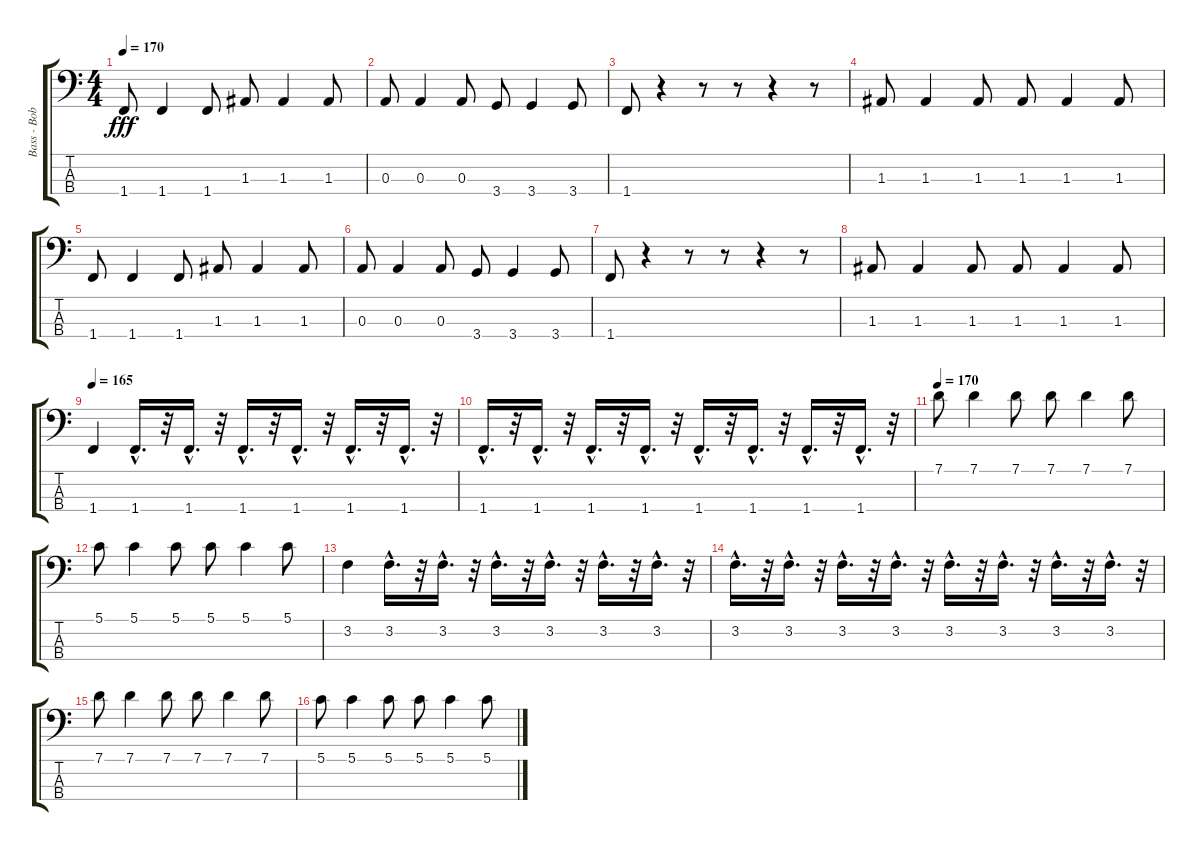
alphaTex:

\track ("Bass - Bob Hoofdweg" "Bass - Bob") {instrument electricbasspick}
\staff {score tabs}
\tuning (G2 D2 A1 E1) {hide}
\ts (4 4)
\tempo 170
\clef f4
\ks c
1.4.8{dy fff instrument electricbasspick} 1.4.4 1.4.8 1.3.8 1.3.4 1.3.8 |
0.3.8 0.3.4 0.3.8 3.4.8 3.4.4 3.4.8 |
1.4.8 r.4 r.8 r.8 r.4 r.8 |
1.3.8 1.3.4 1.3.8 1.3.8 1.3.4 1.3.8 |
1.4.8 1.4.4 1.4.8 1.3.8 1.3.4 1.3.8 |
0.3.8 0.3.4 0.3.8 3.4.8 3.4.4 3.4.8 |
1.4.8 r.4 r.8 r.8 r.4 r.8 |
1.3.8 1.3.4 1.3.8 1.3.8 1.3.4 1.3.8 |
\tempo 165
1.4.4 1.4{hac}.16{d} r.32 1.4{hac}.16{d} r.32 1.4{hac}.16{d} r.32 1.4{hac}.16{d} r.32 1.4{hac}.16{d} r.32 1.4{hac}.16{d} r.32 |
1.4{hac}.16{d} r.32 1.4{hac}.16{d} r.32 1.4{hac}.16{d} r.32 1.4{hac}.16{d} r.32 1.4{hac}.16{d} r.32 1.4{hac}.16{d} r.32 1.4{hac}.16{d} r.32 1.4{hac}.16{d} r.32 |
\tempo 170
7.1.8 7.1.4 7.1.8 7.1.8 7.1.4 7.1.8 |
5.1.8 5.1.4 5.1.8 5.1.8 5.1.4 5.1.8 |
3.2.4 3.2{hac}.16{d} r.32 3.2{hac}.16{d} r.32 3.2{hac}.16{d} r.32 3.2{hac}.16{d} r.32 3.2{hac}.16{d} r.32 3.2{hac}.16{d} r.32 |
3.2{hac}.16{d} r.32 3.2{hac}.16{d} r.32 3.2{hac}.16{d} r.32 3.2{hac}.16{d} r.32 3.2{hac}.16{d} r.32 3.2{hac}.16{d} r.32 3.2{hac}.16{d} r.32 3.2{hac}.16{d} r.32 |
7.1.8 7.1.4 7.1.8 7.1.8 7.1.4 7.1.8 |
5.1.8 5.1.4 5.1.8 5.1.8 5.1.4 5.1.8
